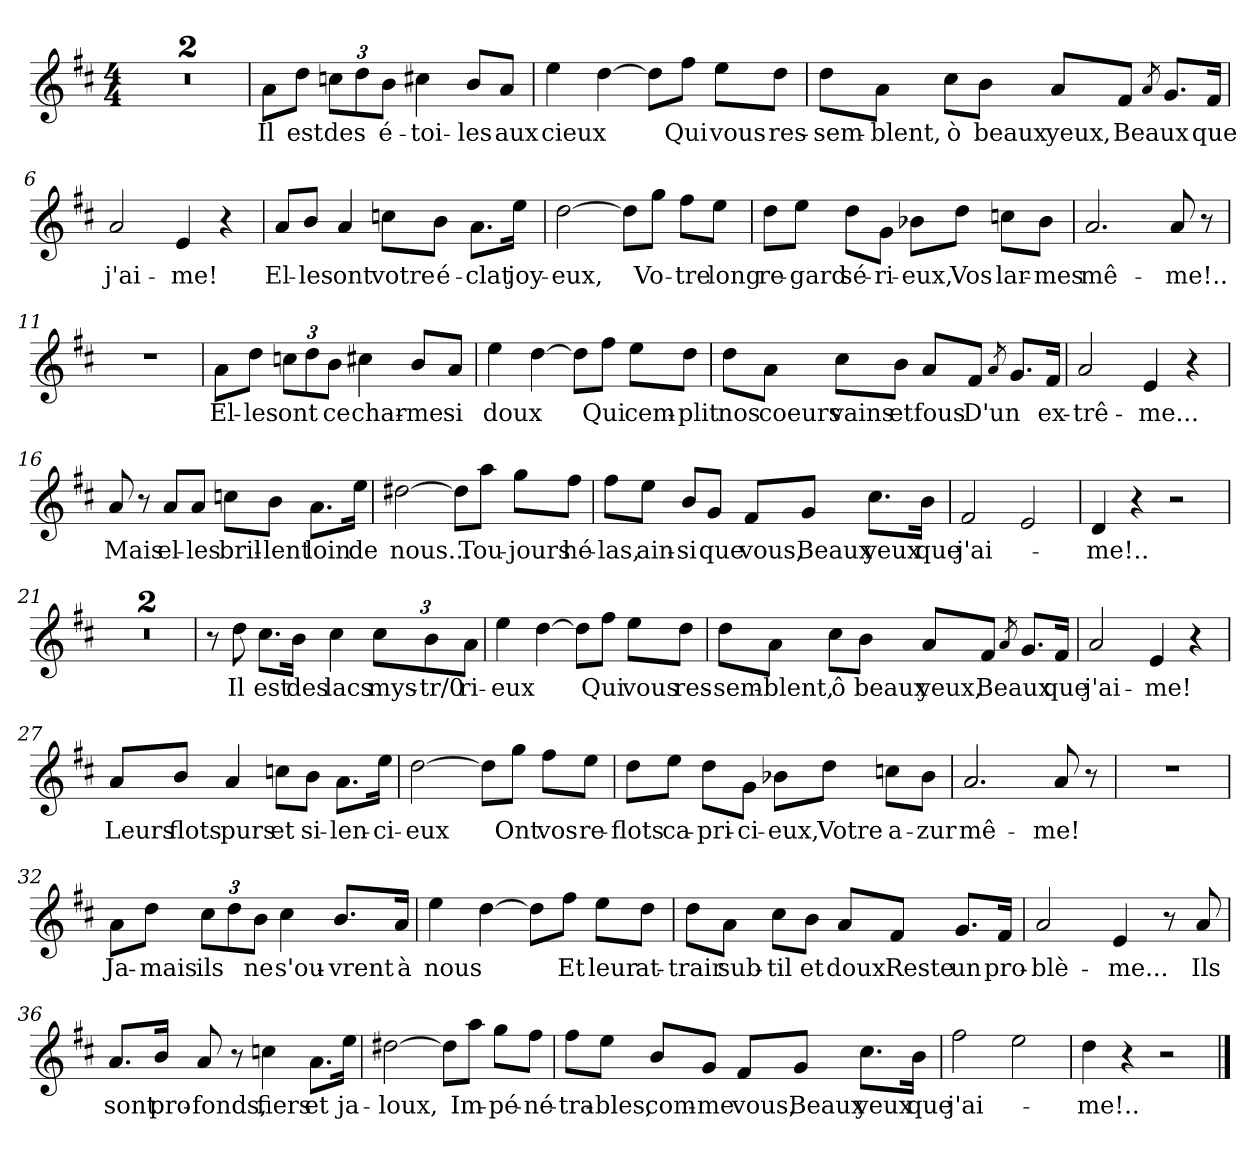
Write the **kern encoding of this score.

**kern	**text
*part1	*part1
*staff1	*staff1
*clefG2	*
*k[f#c#]	*
*M4/4	*
=1	=1
1r	.
=2	=2
1r	.
=3	=3
!	!LO:LY:b
8a\L	Il
!	!LO:LY:b
8dd\J	est
!	!LO:LY:b
12ccn\L	des
12dd\	.
!	!LO:LY:b
12b\J	é-
!	!LO:LY:b
4cc#X\	-toi-
!	!LO:LY:b
8b/L	-les
!	!LO:LY:b
8a/J	aux
=4	=4
!	!LO:LY:b
4ee\	cieux
[4dd\	.
8dd\L]	.
!	!LO:LY:b
8ff#\J	Qui
!	!LO:LY:b
8ee\L	vous
!	!LO:LY:b
8dd\J	res-
=5	=5
!	!LO:LY:b
8dd\L	-sem-
!	!LO:LY:b
8a\J	-blent,
!	!LO:LY:b
8cc#\L	ò
!	!LO:LY:b
8b\J	beaux
!	!LO:LY:b
8a/L	yeux,
!	!LO:LY:b
8f#/J	Beaux
8qa/	.
8.g/L	.
!	!LO:LY:b
16f#/Jk	que
=6	=6
!	!LO:LY:b
2a/	j'ai-
!	!LO:LY:b
4e/	-me!
4r	.
!!LO:LB:g=z
=7	=7
!	!LO:LY:b
8a/L	El-
!	!LO:LY:b
8b/J	-les
!	!LO:LY:b
4a/	ont
!	!LO:LY:b
8ccn\L	votre
!	!LO:LY:b
8b\J	é-
!	!LO:LY:b
8.a\L	-clat
!	!LO:LY:b
16ee\Jk	joy-
=8	=8
!	!LO:LY:b
[2dd\	-eux,
8dd\L]	.
!	!LO:LY:b
8gg\J	Vo-
!	!LO:LY:b
8ff#\L	-tre
!	!LO:LY:b
8ee\J	long
=9	=9
!	!LO:LY:b
8dd\L	re-
!	!LO:LY:b
8ee\J	-gard
!	!LO:LY:b
8dd\L	sé-
!	!LO:LY:b
8g\J	-ri-
!	!LO:LY:b
8b-X\L	-eux,
!	!LO:LY:b
8dd\J	Vos
!	!LO:LY:b
8ccn\L	lar-
!	!LO:LY:b
8b-\J	-mes
=10	=10
!	!LO:LY:b
2.a/	-mê-
!	!LO:LY:b
8a/	-me!..
8r	.
=11	=11
1r	.
=12	=12
!	!LO:LY:b
8a\L	El-
!	!LO:LY:b
8dd\J	-les
!	!LO:LY:b
12ccn\L	ont
12dd\	.
!	!LO:LY:b
12b\J	ce
!	!LO:LY:b
4cc#X\	char-
!	!LO:LY:b
8b/L	-me
!	!LO:LY:b
8a/J	si
!!LO:LB:g=z
=13	=13
!	!LO:LY:b
4ee\	doux
[4dd\	.
8dd\L]	.
!	!LO:LY:b
8ff#\J	Qui
!	!LO:LY:b
8ee\L	cem-
!	!LO:LY:b
8dd\J	-plit
=14	=14
!	!LO:LY:b
8dd\L	nos
!	!LO:LY:b
8a\J	coeurs
!	!LO:LY:b
8cc#\L	vains
!	!LO:LY:b
8b\J	et
!	!LO:LY:b
8a/L	fous
!	!LO:LY:b
8f#/J	D'un
8qa/	.
8.g/L	.
!	!LO:LY:b
16f#/Jk	ex-
=15	=15
!	!LO:LY:b
2a/	-trê-
!	!LO:LY:b
4e/	-me...
4r	.
=16	=16
!	!LO:LY:b
8a/	Mais
8r	.
!	!LO:LY:b
8a/L	el-
!	!LO:LY:b
8a/J	-les
!	!LO:LY:b
8ccn\L	bril-
!	!LO:LY:b
8b\J	-lent
!	!LO:LY:b
8.a\L	loin
!	!LO:LY:b
16ee\Jk	de
=17	=17
!	!LO:LY:b
[2dd#X\	nous...
8dd#\L]	.
!	!LO:LY:b
8aa\J	Tou-
!	!LO:LY:b
8gg\L	-jours
!	!LO:LY:b
8ff#\J	hé-
!!LO:LB:g=z
=18	=18
!	!LO:LY:b
8ff#\L	-las,
!	!LO:LY:b
8ee\J	ain-
!	!LO:LY:b
8b/L	-si
!	!LO:LY:b
8g/J	que
!	!LO:LY:b
8f#/L	vous,
!	!LO:LY:b
8g/J	Beaux
!	!LO:LY:b
8.cc#\L	yeux
!	!LO:LY:b
16b\Jk	que
=19	=19
!	!LO:LY:b
2f#/	j'ai-
2e/	.
=20	=20
!	!LO:LY:b
4d/	-me!..
4r	.
2r	.
=21	=21
1r	.
=22	=22
1r	.
=23	=23
8r	.
!	!LO:LY:b
8dd\	Il
!	!LO:LY:b
8.cc#\L	est
!	!LO:LY:b
16b\Jk	des
!	!LO:LY:b
4cc#\	lacs
!	!LO:LY:b
12cc#\L	mys-
!	!LO:LY:b
12b\	-tr/0
!	!LO:LY:b
12a\J	-ri-
=24	=24
!	!LO:LY:b
4ee\	-eux
[4dd\	.
8dd\L]	.
!	!LO:LY:b
8ff#\J	Qui
!	!LO:LY:b
8ee\L	vous
!	!LO:LY:b
8dd\J	res-
!!LO:LB:g=z
=25	=25
!	!LO:LY:b
8dd\L	-sem-
!	!LO:LY:b
8a\J	-blent,
!	!LO:LY:b
8cc#\L	ô
!	!LO:LY:b
8b\J	beaux
!	!LO:LY:b
8a/L	yeux,
!	!LO:LY:b
8f#/J	Beaux
8qa/	.
8.g/L	.
!	!LO:LY:b
16f#/Jk	que
=26	=26
!	!LO:LY:b
2a/	j'ai-
!	!LO:LY:b
4e/	-me!
4r	.
=27	=27
!	!LO:LY:b
8a/L	Leurs
!	!LO:LY:b
8b/J	flots
!	!LO:LY:b
4a/	purs
!	!LO:LY:b
8ccn\L	et
!	!LO:LY:b
8b\J	si-
!	!LO:LY:b
8.a\L	-len-
!	!LO:LY:b
16ee\Jk	-ci-
=28	=28
!	!LO:LY:b
[2dd\	-eux
8dd\L]	.
!	!LO:LY:b
8gg\J	Ont
!	!LO:LY:b
8ff#\L	vos
!	!LO:LY:b
8ee\J	re-
!!LO:LB:g=z
=29	=29
!	!LO:LY:b
8dd\L	-flots
!	!LO:LY:b
8ee\J	ca-
!	!LO:LY:b
8dd\L	-pri-
!	!LO:LY:b
8g\J	-ci-
!	!LO:LY:b
8b-X\L	-eux,
!	!LO:LY:b
8dd\J	Votre
!	!LO:LY:b
8ccn\L	a-
!	!LO:LY:b
8b-\J	-zur
=30	=30
!	!LO:LY:b
2.a/	mê-
!	!LO:LY:b
8a/	-me!
8r	.
=31	=31
1r	.
=32	=32
!	!LO:LY:b
8a\L	Ja-
!	!LO:LY:b
8dd\J	-mais
!	!LO:LY:b
12cc#\L	ils
12dd\	.
!	!LO:LY:b
12b\J	-ne
!	!LO:LY:b
4cc#\	s'ou-
!	!LO:LY:b
8.b/L	-vrent
!	!LO:LY:b
16a/Jk	à
=33	=33
!	!LO:LY:b
4ee\	nous
[4dd\	.
8dd\L]	.
!	!LO:LY:b
8ff#\J	Et
!	!LO:LY:b
8ee\L	leur
!	!LO:LY:b
8dd\J	at-
!!LO:LB:g=z
=34	=34
!	!LO:LY:b
8dd\L	-trair
!	!LO:LY:b
8a\J	sub-
!	!LO:LY:b
8cc#\L	-til
!	!LO:LY:b
8b\J	et
!	!LO:LY:b
8a/L	doux
!	!LO:LY:b
8f#/J	Reste
!	!LO:LY:b
8.g/L	un
!	!LO:LY:b
16f#/Jk	pro-
=35	=35
!	!LO:LY:b
2a/	-blè-
!	!LO:LY:b
4e/	-me...
8r	.
!	!LO:LY:b
8a/	Ils
=36	=36
!	!LO:LY:b
8.a/L	sont
!	!LO:LY:b
16b/Jk	pro-
!	!LO:LY:b
8a/	-fonds,
8r	.
!	!LO:LY:b
4ccn\	fiers
!	!LO:LY:b
8.a\L	et
!	!LO:LY:b
16ee\Jk	ja-
=37	=37
!	!LO:LY:b
[2dd#X\	-loux,
8dd#\L]	.
!	!LO:LY:b
8aa\J	Im-
!	!LO:LY:b
8gg\L	-pé-
!	!LO:LY:b
8ff#\J	-né-
!!LO:LB:g=z
=38	=38
!	!LO:LY:b
8ff#\L	-tra-
!	!LO:LY:b
8ee\J	-bles,
!	!LO:LY:b
8b/L	com-
!	!LO:LY:b
8g/J	-me
!	!LO:LY:b
8f#/L	vous,
!	!LO:LY:b
8g/J	Beaux
!	!LO:LY:b
8.cc#\L	yeux
!	!LO:LY:b
16b\Jk	que
=39	=39
!	!LO:LY:b
2ff#\	j'ai-
2ee\	.
=40	=40
!	!LO:LY:b
4dd\	-me!..
4r	.
2r	.
==	==
*-	*-
